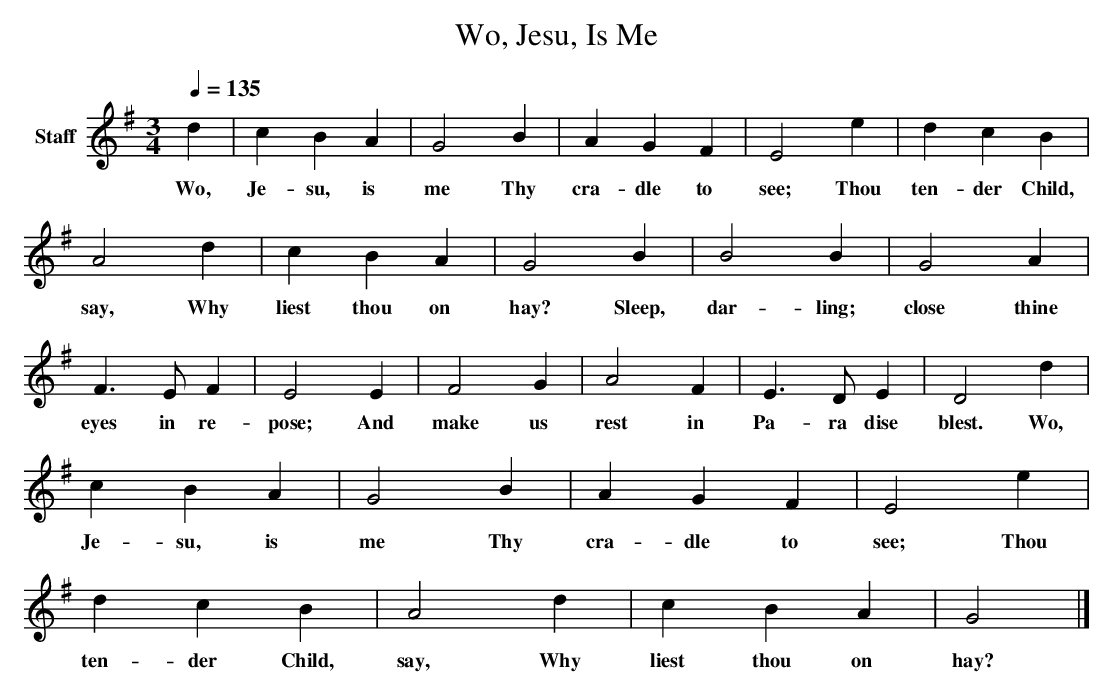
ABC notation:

X:1
T: Wo, Jesu, Is Me
L: 1/4
M: 3/4
Q: 1/4=135
V: P1 name="Staff"
K: G
[V: P1]  d | c B A | G2 B | A G F | E2 e | d c B | A2 d | c B A | G2 B | B2 B | G2 A | F3/ E/ F | E2 E | F2 G | A2 F | E3/ D/ E | D2 d | c B A | G2 B | A G F | E2 e | d c B | A2 d | c B A | G2|]
w: Wo, Je- su, is me Thy cra- dle to see; Thou ten- der Child, say, Why liest thou on hay? Sleep, dar- ling; close thine eyes in re- pose; And make us rest in Pa- ra dise blest. Wo, Je- su, is me Thy cra- dle to see; Thou ten- der Child, say, Why liest thou on hay?
